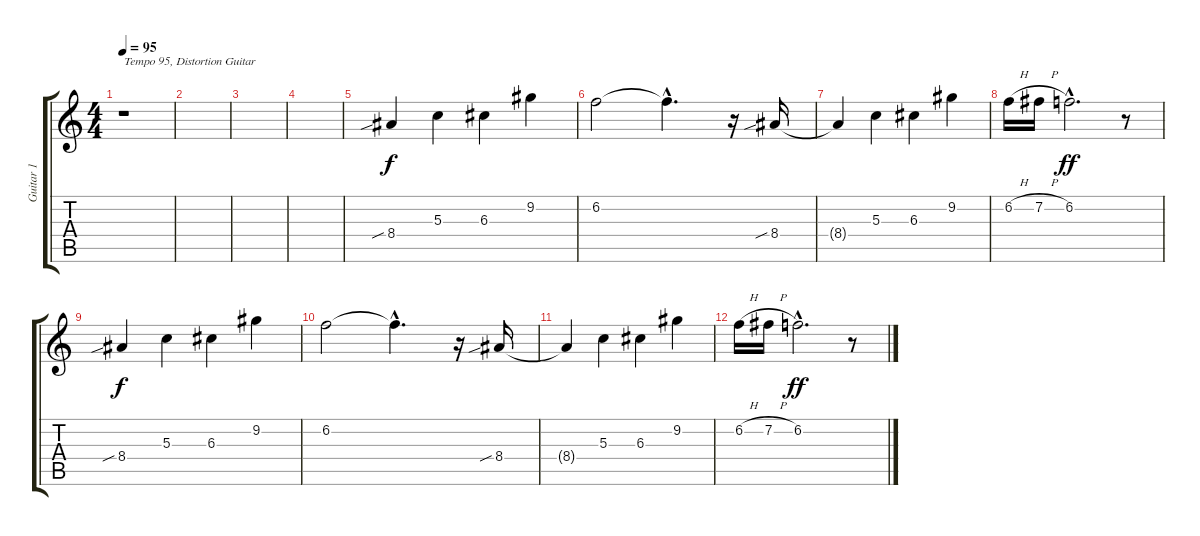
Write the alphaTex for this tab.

\track ("Guitar 1" "Guitar 1") {instrument distortionguitar}
\staff {score tabs}
\tuning (E4 B3 G3 D3 A2 E2) {hide}
\ts (4 4)
\tempo 95
\clef g2
\ks c
r.1{txt "Tempo 95, Distortion Guitar" dy f instrument distortionguitar} |
|
|
|
8.4{sib}.4 5.3.4 6.3.4 9.2.4 |
6.2.2 6.2{hac t}.4{d} r.16 8.4{sib}.16 |
8.4{t}.4 5.3.4 6.3.4 9.2.4 |
6.2{h}.16 7.2{h}.16 6.2{hac}.2{d dy ff} r.8 |
8.4{sib}.4{dy f} 5.3.4 6.3.4 9.2.4 |
6.2.2 6.2{hac t}.4{d} r.16 8.4{sib}.16 |
8.4{t}.4 5.3.4 6.3.4 9.2.4 |
6.2{h}.16 7.2{h}.16 6.2{hac}.2{d dy ff} r.8
